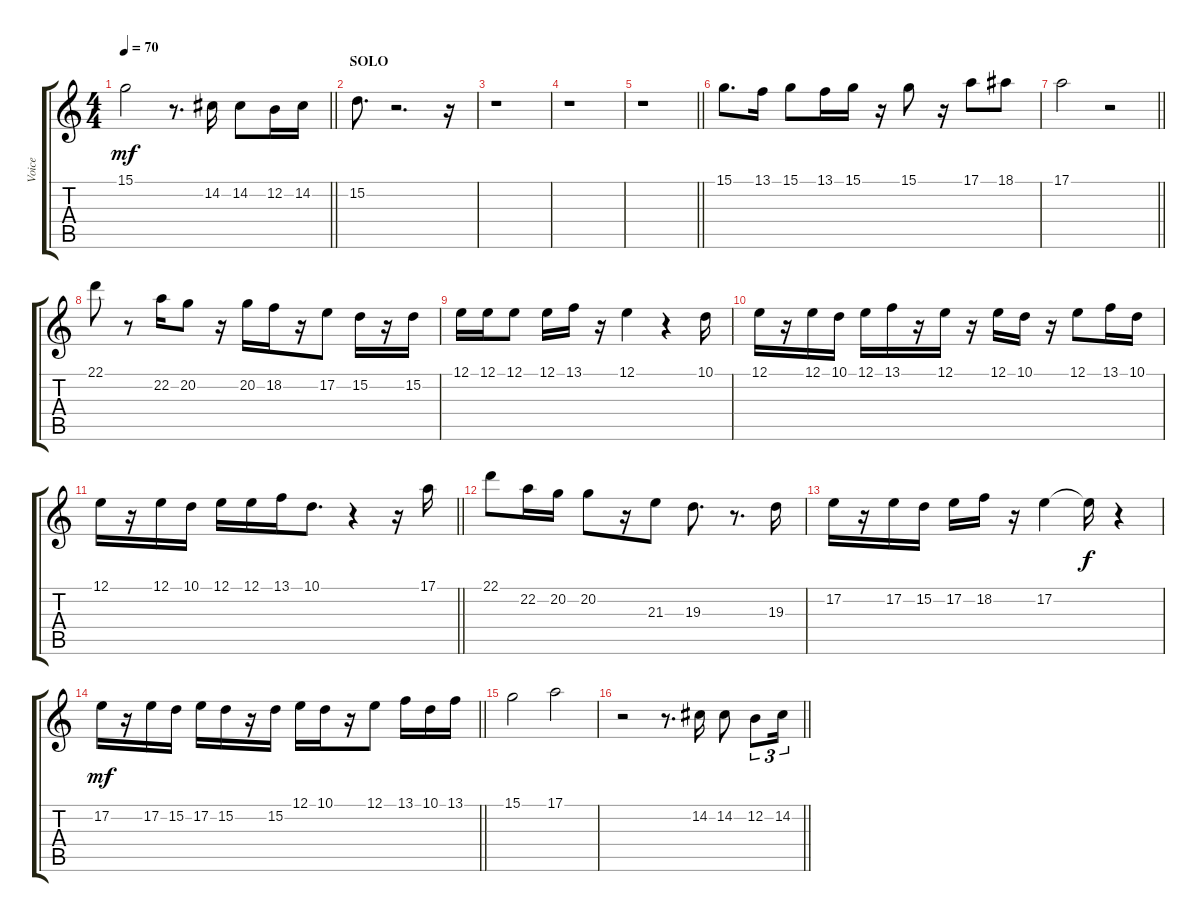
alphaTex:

\track ("Voice" "Voice") {instrument acousticgrandpiano}
\staff {score tabs}
\tuning (E4 B3 G3 D3 A2 E2) {hide}
\ts (4 4)
\section ("" "")
\tempo 70
\clef g2
\barLineRight lightlight
\ks c
15.1.2{dy mf} r.8{d} 14.2.16 14.2.8 12.2.16 14.2.16 |
\section ("" "SOLO")
15.2.8{d} r.2{d} r.16 |
r.1 |
r.1 |
\barLineRight lightlight
r.1 |
\section ("" "")
15.1.8{d} 13.1.16 15.1.8 13.1.16 15.1.16 r.16 15.1.8 r.16 17.1.8 18.1.8 |
\barLineRight lightlight
17.1.2 r.2 |
\section ("" "")
22.1.8 r.8 22.2.16 20.2.8 r.16 20.2.16 18.2.16 r.16 17.2.8 15.2.16 r.16 15.2.16 |
12.1.16 12.1.16 12.1.8 12.1.16 13.1.16 r.16 12.1.4 r.4 10.1.16 |
12.1.16 r.16 12.1.16 10.1.16 12.1.16 13.1.16 r.16 12.1.16 r.16 12.1.16 10.1.16 r.16 12.1.8 13.1.16 10.1.16 |
\barLineRight lightlight
12.1.16 r.16 12.1.16 10.1.16 12.1.16 12.1.16 13.1.16 10.1.8{d} r.4 r.16 17.1.16 |
22.1.8 22.2.16 20.2.16 20.2.8 r.16 21.3.8 19.3.8{d} r.8{d} 19.3.16 |
17.2.16 r.16 17.2.16 15.2.16 17.2.16 18.2.16 r.16 17.2.4 17.2{t}.16{dy f} r.4 |
\barLineRight lightlight
17.2.16{dy mf} r.16 17.2.16 15.2.16 17.2.16 15.2.16 r.16 15.2.16 12.1.16 10.1.16 r.16 12.1.8 13.1.16 10.1.16 13.1.16 |
\section ("" "")
15.1.2 17.1.2 |
\barLineRight lightlight
r.2 r.8{d} 14.2.16 14.2.8 12.2.8{tu (3 2)} 14.2.16{tu (3 2)}
